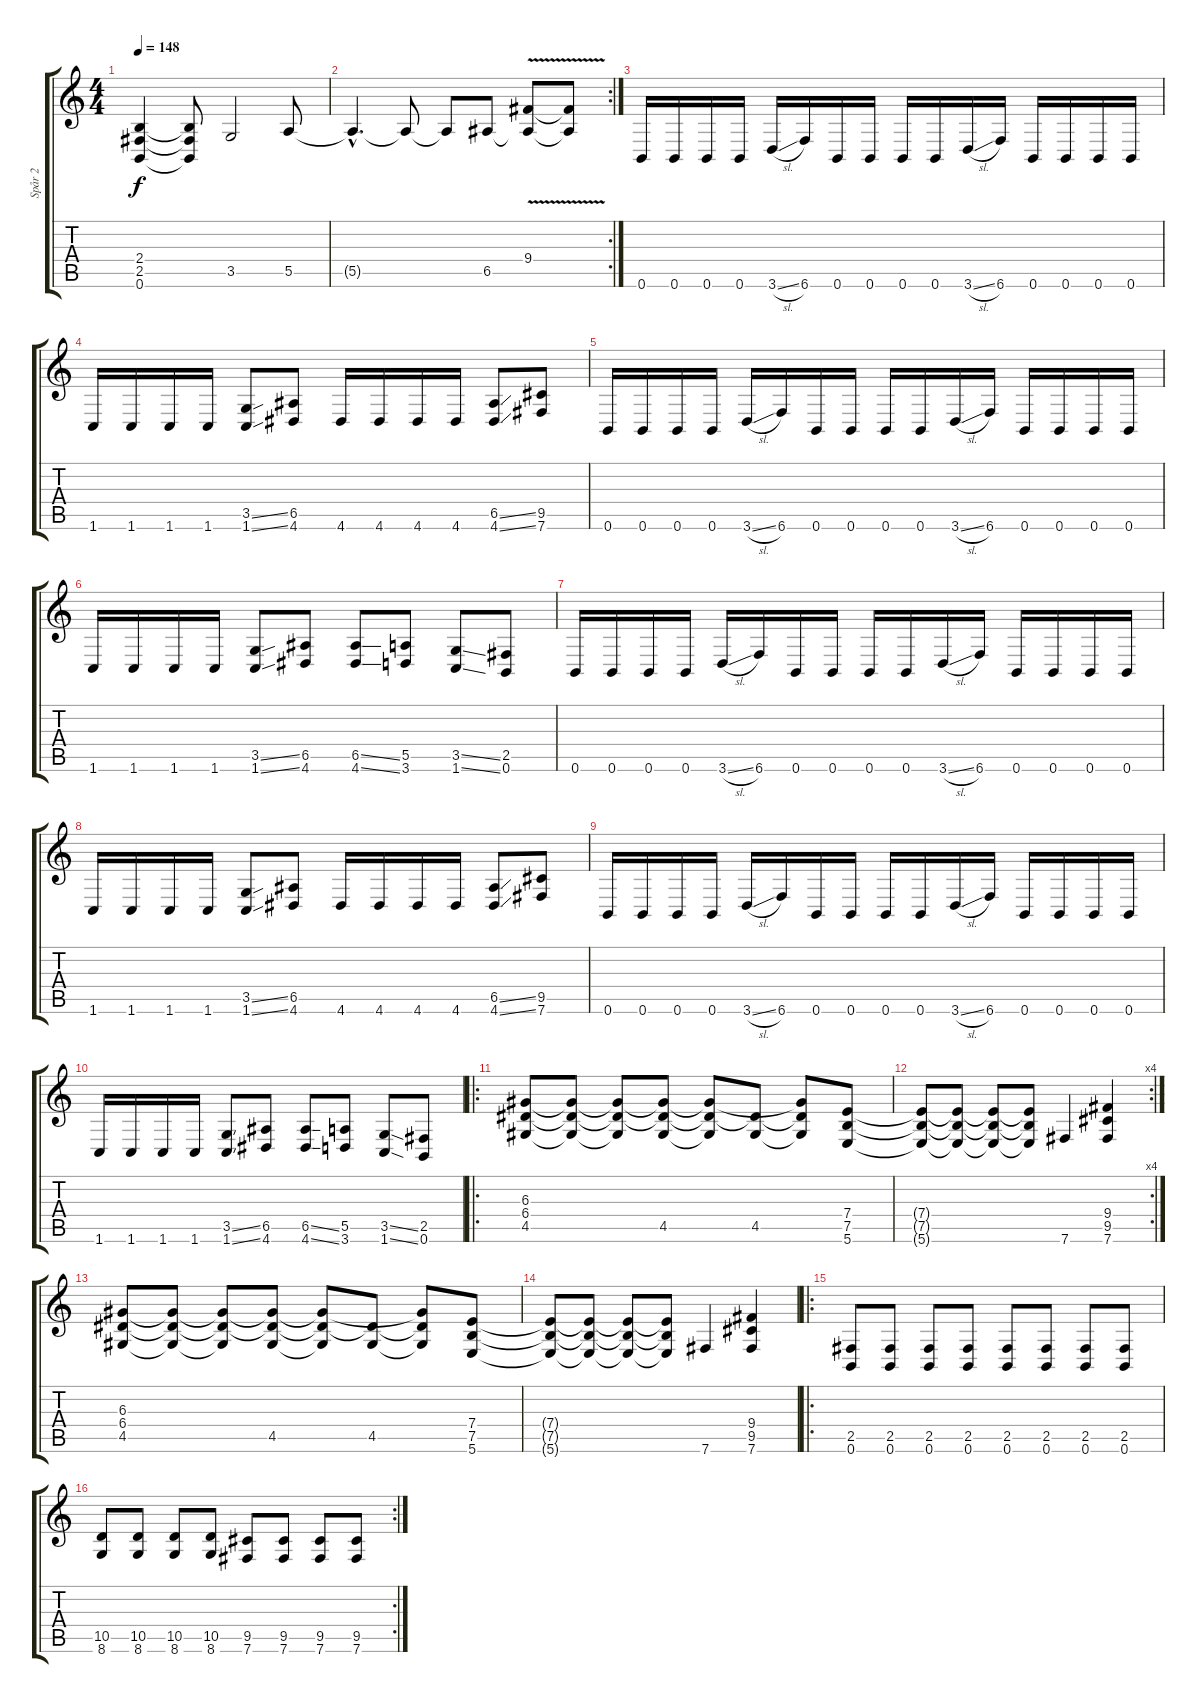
\track ("Spår 2" "Spår 2") {instrument distortionguitar}
\staff {score tabs}
\tuning (B3 Gb3 D3 A2 E2 B1) {hide}
\ts (4 4)
\tempo 148
\clef g2
\ks c
(2.4 2.5 0.6).4{dy f} (2.4{t} 2.5{t} 0.6{t}).8 3.5.2 5.5.8 |
\rc 2
5.5{hac t}.4{d} 5.5{t}.8 5.5{t}.8 6.5.8 (9.4{v} 6.5{t}).8 (9.4{t} 6.5{t}).8 |
0.6.16 0.6.16 0.6.16 0.6.16 3.6{sl}.16 6.6.16 0.6.16 0.6.16 0.6.16 0.6.16 3.6{sl}.16 6.6.16 0.6.16 0.6.16 0.6.16 0.6.16 |
1.6.16 1.6.16 1.6.16 1.6.16 (3.5{ss} 1.6{ss}).8 (6.5 4.6).8 4.6.16 4.6.16 4.6.16 4.6.16 (6.5{ss} 4.6{ss}).8 (9.5 7.6).8 |
0.6.16 0.6.16 0.6.16 0.6.16 3.6{sl}.16 6.6.16 0.6.16 0.6.16 0.6.16 0.6.16 3.6{sl}.16 6.6.16 0.6.16 0.6.16 0.6.16 0.6.16 |
1.6.16 1.6.16 1.6.16 1.6.16 (3.5{ss} 1.6{ss}).8 (6.5 4.6).8 (6.5{ss} 4.6{ss}).8 (5.5 3.6).8 (3.5{ss} 1.6{ss}).8 (2.5 0.6).8 |
0.6.16 0.6.16 0.6.16 0.6.16 3.6{sl}.16 6.6.16 0.6.16 0.6.16 0.6.16 0.6.16 3.6{sl}.16 6.6.16 0.6.16 0.6.16 0.6.16 0.6.16 |
1.6.16 1.6.16 1.6.16 1.6.16 (3.5{ss} 1.6{ss}).8 (6.5 4.6).8 4.6.16 4.6.16 4.6.16 4.6.16 (6.5{ss} 4.6{ss}).8 (9.5 7.6).8 |
0.6.16 0.6.16 0.6.16 0.6.16 3.6{sl}.16 6.6.16 0.6.16 0.6.16 0.6.16 0.6.16 3.6{sl}.16 6.6.16 0.6.16 0.6.16 0.6.16 0.6.16 |
1.6.16 1.6.16 1.6.16 1.6.16 (3.5{ss} 1.6{ss}).8 (6.5 4.6).8 (6.5{ss} 4.6{ss}).8 (5.5 3.6).8 (3.5{ss} 1.6{ss}).8 (2.5 0.6).8 |
\ro
(6.3 6.4 4.5).8 (6.3{t} 6.4{t} 4.5{t}).8 (6.3{t} 6.4{t} 4.5{t}).8 (6.3{t} 6.4{t} 4.5).8 (6.3{t} 6.4{t} 4.5{t}).8 (6.4{t} 4.5).8 (6.3{t} 6.4{t} 4.5{t}).8 (7.4 7.5 5.6).8 |
\rc 4
(7.4{t} 7.5{t} 5.6{t}).8 (7.4{t} 7.5{t} 5.6{t}).8 (7.4{t} 7.5{t} 5.6{t}).8 (7.4{t} 7.5{t} 5.6{t}).8 7.6.4 (9.4 9.5 7.6).4 |
(6.3 6.4 4.5).8 (6.3{t} 6.4{t} 4.5{t}).8 (6.3{t} 6.4{t} 4.5{t}).8 (6.3{t} 6.4{t} 4.5).8 (6.3{t} 6.4{t} 4.5{t}).8 (6.4{t} 4.5).8 (6.3{t} 6.4{t} 4.5{t}).8 (7.4 7.5 5.6).8 |
(7.4{t} 7.5{t} 5.6{t}).8 (7.4{t} 7.5{t} 5.6{t}).8 (7.4{t} 7.5{t} 5.6{t}).8 (7.4{t} 7.5{t} 5.6{t}).8 7.6.4 (9.4 9.5 7.6).4 |
\ro
(2.5 0.6).8 (2.5 0.6).8 (2.5 0.6).8 (2.5 0.6).8 (2.5 0.6).8 (2.5 0.6).8 (2.5 0.6).8 (2.5 0.6).8 |
\rc 2
(10.5 8.6).8 (10.5 8.6).8 (10.5 8.6).8 (10.5 8.6).8 (9.5 7.6).8 (9.5 7.6).8 (9.5 7.6).8 (9.5 7.6).8
